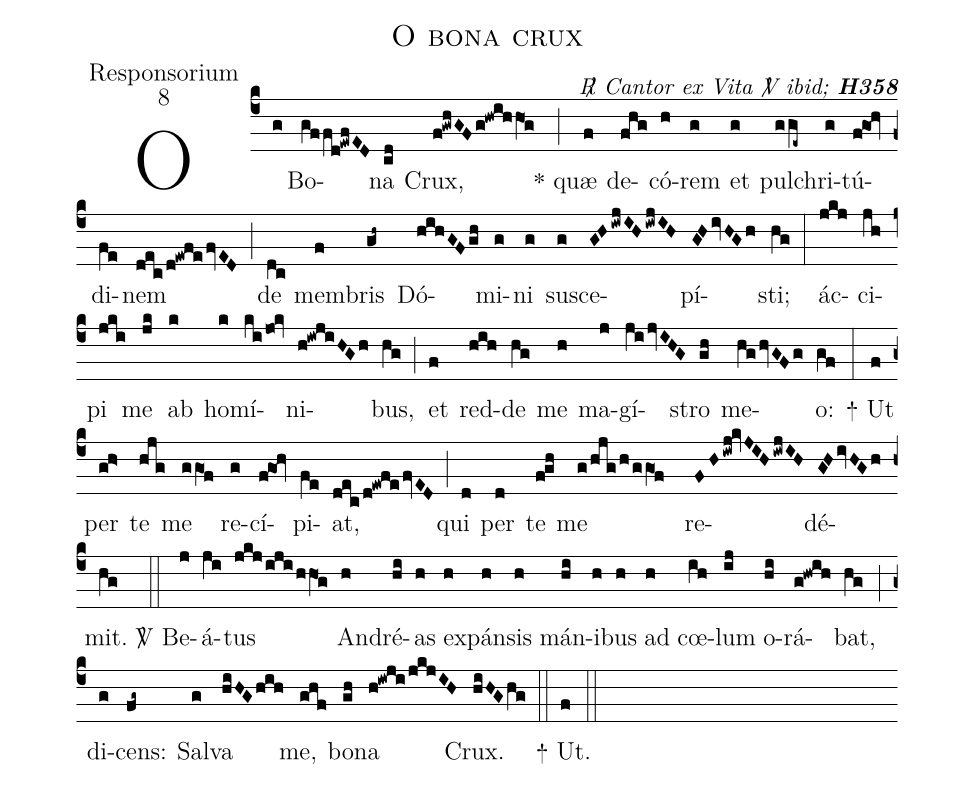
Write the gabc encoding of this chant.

name:O bona crux;
office-part:Responsorium;
mode:8;
commentary:{\itshape\mdseries \Rbar\ Cantor ex Vita \Vbar\  ibid;\/}  {\bfseries H358};
%%
(c4) O(g) Bo(gffd!ewfED)na(cd) Crux,(f!gwhGFg!hwihhO1g) (;)
<sp>*</sp> quæ(f) de(fhg)có(h)rem(g) et(g) pul(gge~)chri(g)tú(f!go1!hv)di(fe)nem(dec/d!ewfefvED) (;)
de(dc) mem(f)bris(gh~) Dó(hihGFgh)mi(g)ni(g) su(g)sce(GHiwjIHiwjIH)pí(GHivHGh)sti;(hg) (:)
ác(jkj)ci(jh)pi(jki) me(jk) ab(k) ho(k)mí(ki/jo0!kv)ni(h!iwjiHGh)bus,(hg) (;)
et(f) red(hih)de(hg) me(h) ma(j)gí(jijvIHG)stro(gh) me(hghvGFg)o:(gf) (:)
<sp>+</sp> Ut(f) per(gh>) te(hjg) me(ggO1f) re(g)cí(f!go1!hv)pi(fe)at,(dec/d!ewfefvED) (;)
qui(d) per(d) te(fgh) me(g/hjg/h/ggO1f ) re(FHiwj!kvJIHiwjIH)dé(GHivHGh)mit.(hg ) (::)
<sp>V/</sp> Be(j)á(ji)tus(jkj/iji/hhO1g) An(h)dré(hi)as(h) ex(h)pán(h)sis(h) mán(hi)i(h)bus(h) ad(h) cœ(ih)lum(ij) o(hi)rá(g!hwih)bat,(hg) (;)
di(g)cens:(fg~) Sal(g)va(hiHGhih) me,(ghf) bo(gh)na(h!iwji/jkjIH) Crux.(hiHGhg) (::)
<sp>+</sp> Ut.(f) (::)
